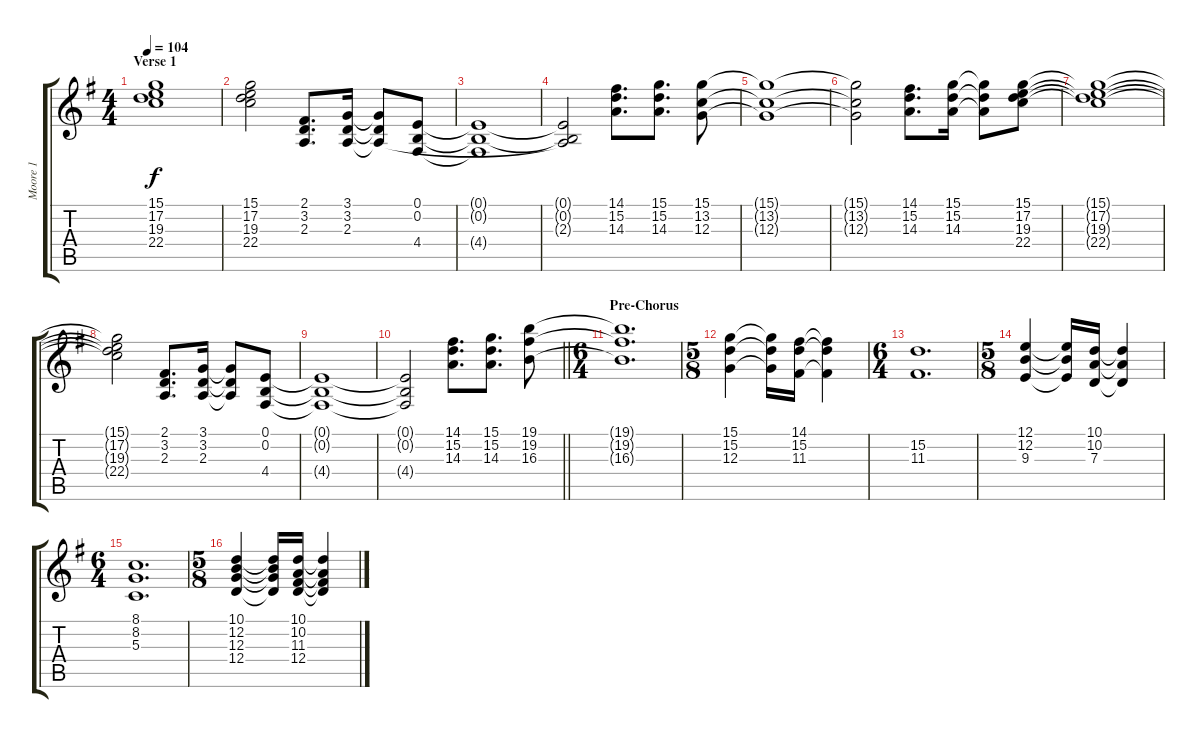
\track ("Moore 1" "Moore 1") {instrument stringensemble1}
\staff {score tabs}
\tuning (E4 B3 G3 D3 A2 E2) {hide}
\ts (4 4)
\section ("" "Verse 1")
\tempo 104
\clef g2
\ks eminor
(15.1{t} 17.2{t} 19.3{t} 22.4{t}).1{dy f} |
(15.1 17.2 19.3 22.4).2 (2.1 3.2 2.3).8{d} (3.1 3.2 2.3).16 (3.1{t} 3.2{t} 2.3{t}).8 (0.1 0.2 4.4).8 |
(0.1{t} 0.2{t} 4.4{t}).1 |
(0.1{t} 0.2{t} 2.3{t}).2 (14.1 15.2 14.3).8{d} (15.1 15.2 14.3).8{d} (15.1 13.2 12.3).8 |
(15.1{t} 13.2{t} 12.3{t}).1 |
(15.1{t} 13.2{t} 12.3{t}).2 (14.1 15.2 14.3).8{d} (15.1 15.2 14.3).16 (15.1{t} 15.2{t} 14.3{t}).8 (15.1 17.2 19.3 22.4).8 |
(15.1{t} 17.2{t} 19.3{t} 22.4{t}).1 |
(15.1{t} 17.2{t} 19.3{t} 22.4{t}).2 (2.1 3.2 2.3).8{d} (3.1 3.2 2.3).16 (3.1{t} 3.2{t} 2.3{t}).8 (0.1 0.2 4.4).8 |
(0.1{t} 0.2{t} 4.4{t}).1 |
\barLineRight lightlight
(0.1{t} 0.2{t} 4.4{t}).2 (14.1 15.2 14.3).8{d volume 10} (15.1 15.2 14.3).8{d} (19.1 19.2 16.3).8 |
\ts (6 4)
\section ("" "Pre-Chorus")
(19.1{t} 19.2{t} 16.3{t}).1{d} |
\ts (5 8)
(15.1 15.2 12.3).4 (15.1{t} 15.2{t} 12.3{t}).16 (14.1 15.2 11.3).16 (14.1{t} 15.2{t} 11.3{t}).4 |
\ts (6 4)
(15.2 11.3).1{d} |
\ts (5 8)
(12.1 12.2 9.3).4 (12.1{t} 12.2{t} 9.3{t}).16 (10.1 10.2 7.3).16 (10.1{t} 10.2{t} 7.3{t}).4 |
\ts (6 4)
(8.1 8.2 5.3).1{d} |
\ts (5 8)
(10.1 12.2 12.3 12.4).4 (10.1{t} 12.2{t} 12.3{t} 12.4{t}).16 (10.1 10.2 11.3 12.4).16 (10.1{t} 10.2{t} 11.3{t} 12.4{t}).4
